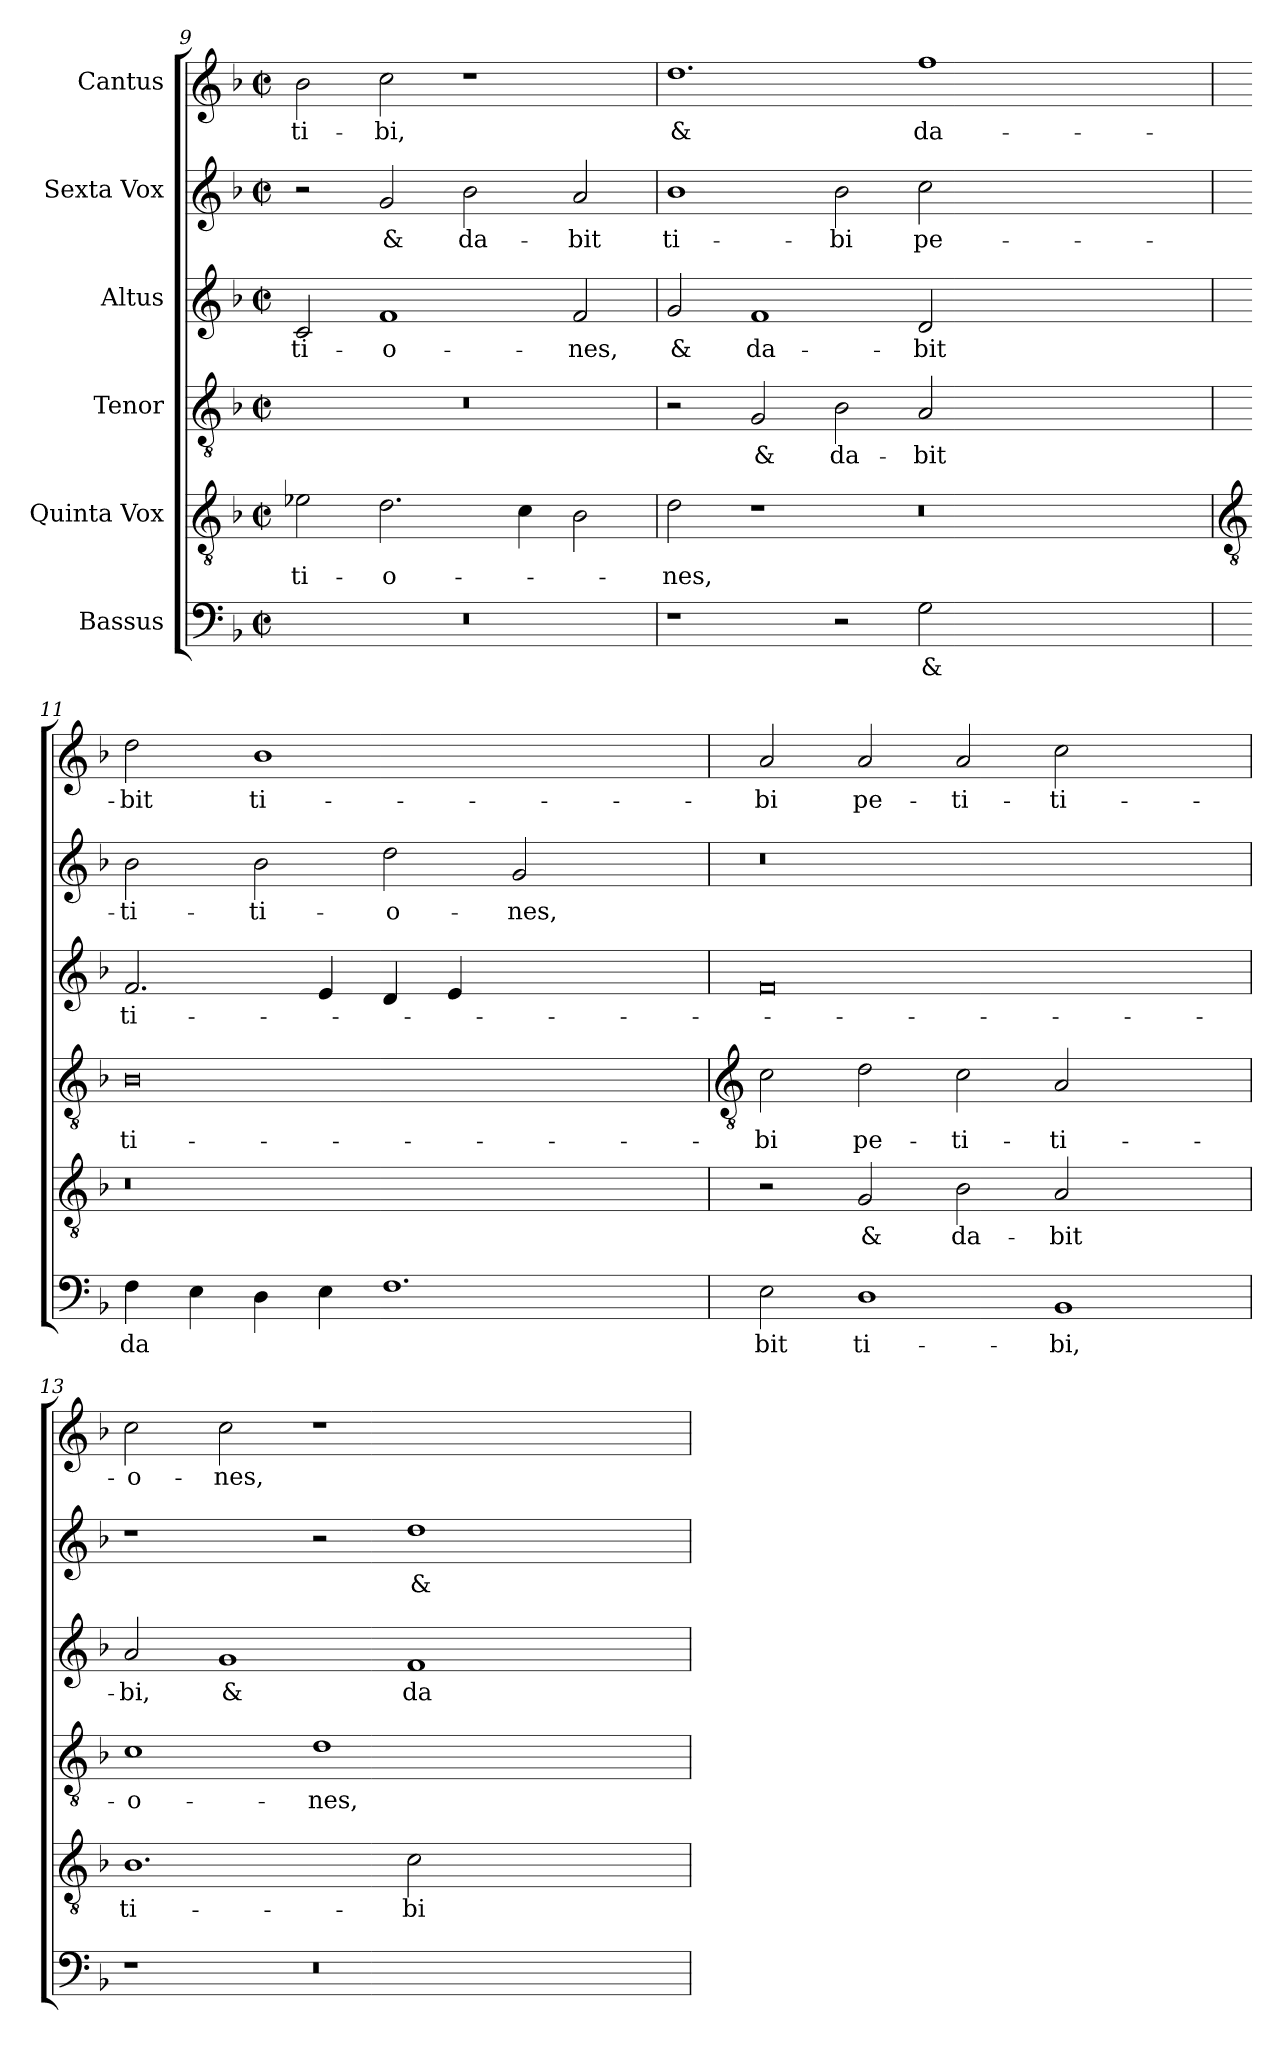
**kern	**text	**kern	**text	**kern	**text	**kern	**text	**kern	**text	**kern	**text
*part6	*part6	*part5	*part5	*part4	*part4	*part3	*part3	*part2	*part2	*part1	*part1
*staff6	*staff6	*staff5	*staff5	*staff4	*staff4	*staff3	*staff3	*staff2	*staff2	*staff1	*staff1
*I"Bassus	*	*I"Quinta Vox	*	*I"Tenor	*	*I"Altus	*	*I"Sexta Vox	*	*I"Cantus	*
*clefF4	*	*clefGv2	*	*clefGv2	*	*clefG2	*	*clefG2	*	*clefG2	*
*k[b-]	*	*k[b-]	*	*k[b-]	*	*k[b-]	*	*k[b-]	*	*k[b-]	*
*F:	*	*F:	*	*F:	*	*F:	*	*F:	*	*F:	*
*M4/2	*	*M4/2	*	*M4/2	*	*M4/2	*	*M4/2	*	*M4/2	*
*met(c|)	*	*met(c|)	*	*met(c|)	*	*met(c|)	*	*met(c|)	*	*met(c|)	*
=9A	=9A	=9A	=9A	=9A	=9A	=9A	=9A	=9A	=9A	=9A	=9A
!	!	!	!LO:LY:b	!	!	!	!LO:LY:b	!	!	!	!LO:LY:b
0r	.	2e-X	-ti-	0r	.	2c	-ti-	2r	.	2b-	ti-
!	!	!	!LO:LY:b	!	!	!	!LO:LY:b	!	!LO:LY:b	!	!LO:LY:b
.	.	2.d	-o-	.	.	1f	-o-	2g	&	2cc	-bi,
!	!	!	!	!	!	!	!	!	!LO:LY:b	!	!
.	.	.	.	.	.	.	.	2b-	da-	1r	.
.	.	4c	.	.	.	.	.	.	.	.	.
!	!	!	!	!	!	!	!LO:LY:b	!	!LO:LY:b	!	!
.	.	2B-	.	.	.	2f	-nes,	2a	-bit	.	.
=10A	=10A	=10A	=10A	=10A	=10A	=10A	=10A	=10A	=10A	=10A	=10A
!	!	!	!LO:LY:b	!	!	!	!LO:LY:b	!	!LO:LY:b	!	!LO:LY:b
1r	.	2d	-nes,	2r	.	2g	&	1b-	ti-	1.dd	&
!	!	!	!	!	!LO:LY:b	!	!LO:LY:b	!	!	!	!
.	.	1r	.	2G	&	1f	da-	.	.	.	.
!	!	!	!	!	!LO:LY:b	!	!	!	!LO:LY:b	!	!
2r	.	.	.	2B-	da-	.	.	2b-	-bi	.	.
!	!LO:LY:b	!	!	!	!LO:LY:b	!	!LO:LY:b	!	!LO:LY:b	!	!LO:LY:b
2G	&	0r	.	2A	-bit	2d	-bit	2cc	pe-	1ff	da-
1.ryy	.	.	.	1.ryy	.	1.ryy	.	1.ryy	.	.	.
.	.	.	.	.	.	.	.	.	.	1ryy	.
!!LO:LB:g=z
=11A	=11A	=11A	=11A	=11A	=11A	=11A	=11A	=11A	=11A	=11A	=11A
*	*	*clefGv2	*	*	*	*	*	*	*	*	*
!	!LO:LY:b	!	!	!	!LO:LY:b	!	!LO:LY:b	!	!LO:LY:b	!	!LO:LY:b
4F	da	0r	.	0B-	ti-	2.f	ti-	2b-	-ti-	2dd	-bit
4E	.	.	.	.	.	.	.	.	.	.	.
!	!	!	!	!	!	!	!	!	!LO:LY:b	!	!LO:LY:b
4D	.	.	.	.	.	.	.	2b-	-ti-	1b-	ti-
4E	.	.	.	.	.	4e	.	.	.	.	.
!	!	!	!	!	!	!	!	!	!LO:LY:b	!	!
1.F	.	.	.	.	.	4d	.	2dd	-o-	.	.
.	.	.	.	.	.	4e	.	.	.	.	.
!	!	!	!	!	!	!	!	!	!LO:LY:b	!	!
.	.	.	.	.	.	1ryy	.	2g	-nes,	1ryy	.
.	.	2ryy	.	2ryy	.	.	.	2ryy	.	.	.
!!LO:LB:g=z
=12	=12	=12	=12	=12	=12	=12	=12	=12	=12	=12	=12
*	*	*	*	*clefGv2	*	*	*	*	*	*	*
!	!LO:LY:b	!	!	!	!LO:LY:b	!	!	!	!	!	!LO:LY:b
2E	bit	2r	.	2c	-bi	0f	.	0r	.	2a	-bi
!	!LO:LY:b	!	!LO:LY:b	!	!LO:LY:b	!	!	!	!	!	!LO:LY:b
1D	ti-	2G	&	2d	pe-	.	.	.	.	2a	pe-
!	!	!	!LO:LY:b	!	!LO:LY:b	!	!	!	!	!	!LO:LY:b
.	.	2B-	da-	2c	-ti-	.	.	.	.	2a	-ti-
!	!LO:LY:b	!	!LO:LY:b	!	!LO:LY:b	!	!	!	!	!	!LO:LY:b
1BB-	-bi,	2A	-bit	2A	-ti-	.	.	.	.	2cc	-ti-
.	.	2ryy	.	2ryy	.	2ryy	.	2ryy	.	2ryy	.
=13A	=13A	=13A	=13A	=13A	=13A	=13A	=13A	=13A	=13A	=13A	=13A
!	!	!	!LO:LY:b	!	!LO:LY:b	!	!LO:LY:b	!	!	!	!LO:LY:b
1r	.	1.B-	ti-	1c	-o-	2a	-bi,	1r	.	2cc	-o-
!	!	!	!	!	!	!	!LO:LY:b	!	!	!	!LO:LY:b
.	.	.	.	.	.	1g	&	.	.	2cc	-nes,
!	!	!	!	!	!LO:LY:b	!	!	!	!	!	!
0r	.	.	.	1d	-nes,	.	.	2r	.	1r	.
!	!	!	!LO:LY:b	!	!	!	!LO:LY:b	!	!LO:LY:b	!	!
.	.	2c	-bi-	.	.	1f	da-	1dd	&	.	.
.	.	1ryy	.	1ryy	.	.	.	.	.	1ryy	.
.	.	.	.	.	.	2ryy	.	2ryy	.	.	.
=	=	=	=	=	=	=	=	=	=	=	=
*-	*-	*-	*-	*-	*-	*-	*-	*-	*-	*-	*-
